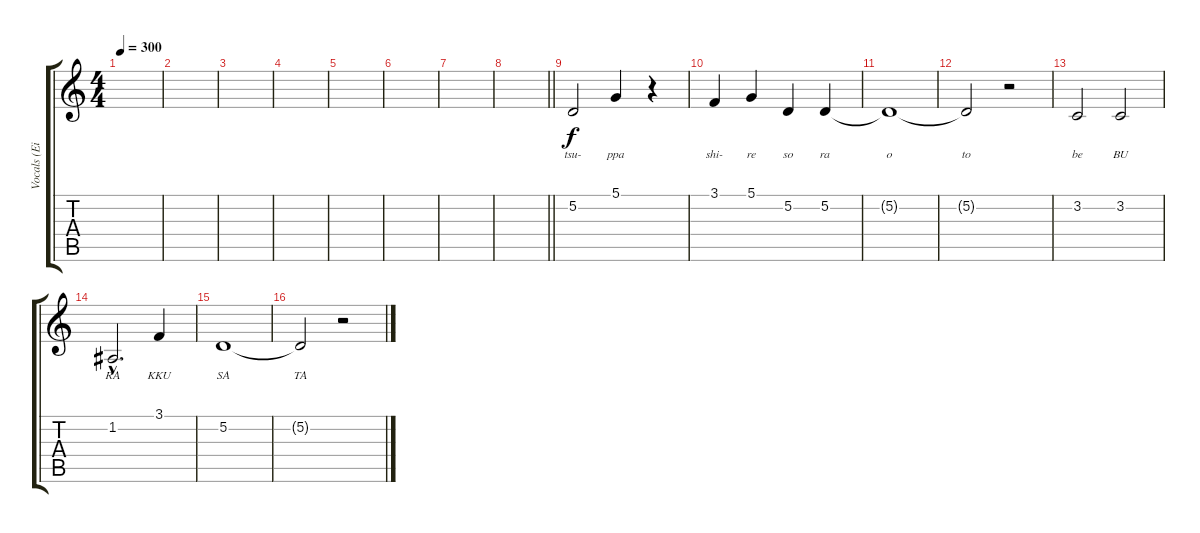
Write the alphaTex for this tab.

\track ("Vocals (Eizo)" "Vocals (Ei") {instrument flute}
\staff {score tabs}
\tuning (D4 A3 F3 C3 G2 D2) {hide}
\ts (4 4)
\tempo 300
\clef g2
\ks c
|
|
|
|
|
|
|
\barLineRight lightlight
|
5.2.2{lyrics (0 "tsu-") lyrics (1 "") lyrics (2 "") lyrics (3 "") lyrics (4 "")} 5.1.4{lyrics (0 "ppa") lyrics (1 "") lyrics (2 "") lyrics (3 "") lyrics (4 "")} r.4 |
3.1.4{lyrics (0 "shi-") lyrics (1 "") lyrics (2 "") lyrics (3 "") lyrics (4 "")} 5.1.4{lyrics (0 "re") lyrics (1 "") lyrics (2 "") lyrics (3 "") lyrics (4 "")} 5.2.4{lyrics (0 "so") lyrics (1 "") lyrics (2 "") lyrics (3 "") lyrics (4 "")} 5.2.4{lyrics (0 "ra") lyrics (1 "") lyrics (2 "") lyrics (3 "") lyrics (4 "")} |
5.2{t}.1{lyrics (0 "o") lyrics (1 "") lyrics (2 "") lyrics (3 "") lyrics (4 "")} |
5.2{t}.2{lyrics (0 "to") lyrics (1 "") lyrics (2 "") lyrics (3 "") lyrics (4 "")} r.2 |
3.2.2{lyrics (0 "be") lyrics (1 "") lyrics (2 "") lyrics (3 "") lyrics (4 "")} 3.2.2{lyrics (0 "BU") lyrics (1 "") lyrics (2 "") lyrics (3 "") lyrics (4 "")} |
1.2{hac}.2{d lyrics (0 "RA") lyrics (1 "") lyrics (2 "") lyrics (3 "") lyrics (4 "")} 3.1.4{lyrics (0 "KKU") lyrics (1 "") lyrics (2 "") lyrics (3 "") lyrics (4 "")} |
5.2.1{lyrics (0 "SA") lyrics (1 "") lyrics (2 "") lyrics (3 "") lyrics (4 "")} |
5.2{t}.2{lyrics (0 "TA") lyrics (1 "") lyrics (2 "") lyrics (3 "") lyrics (4 "")} r.2
